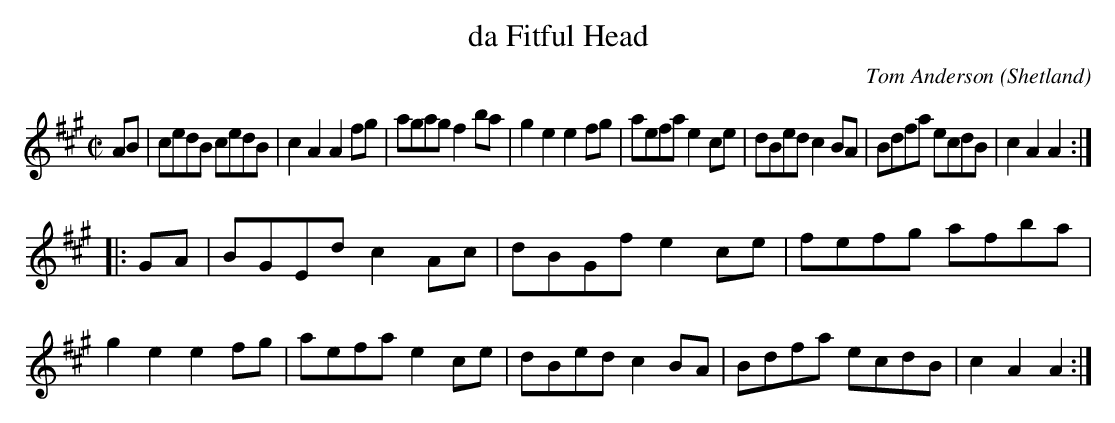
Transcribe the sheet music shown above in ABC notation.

X:1
T: da Fitful Head
C: Tom Anderson (Shetland)
M: C|
L: 1/8
K: A
AB \
| cedB cedB | c2A2 A2fg | agag f2ba | g2e2 e2fg \
| aefa e2ce | dBed c2BA | Bdfa ecdB | c2A2 A2 :|
|: GA \
| BGEd c2Ac | dBGf e2ce | fefg afba | g2e2 e2fg \
| aefa e2ce | dBed c2BA | Bdfa ecdB | c2A2 A2 :|
